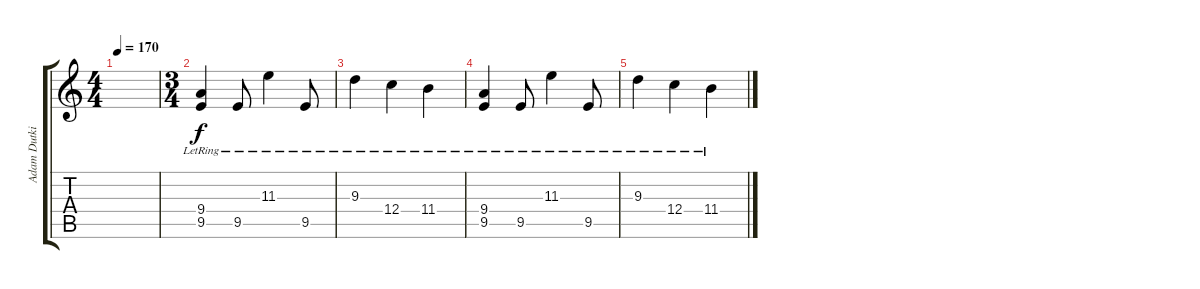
\track ("Adam Dutkiewicz Clean" "Adam Dutki") {instrument electricguitarjazz}
\staff {score tabs}
\tuning (D4 A3 F3 C3 G2 C2) {hide}
\ts (4 4)
\tempo 170
\clef g2
\ks c
|
\ts (3 4)
(9.4{lr} 9.5{lr}).4 9.5{lr}.8 11.3{lr}.4 9.5{lr}.8 |
9.3{lr}.4 12.4{lr}.4 11.4{lr}.4 |
(9.4{lr} 9.5{lr}).4 9.5{lr}.8 11.3{lr}.4 9.5{lr}.8 |
9.3{lr}.4 12.4{lr}.4 11.4{lr}.4
